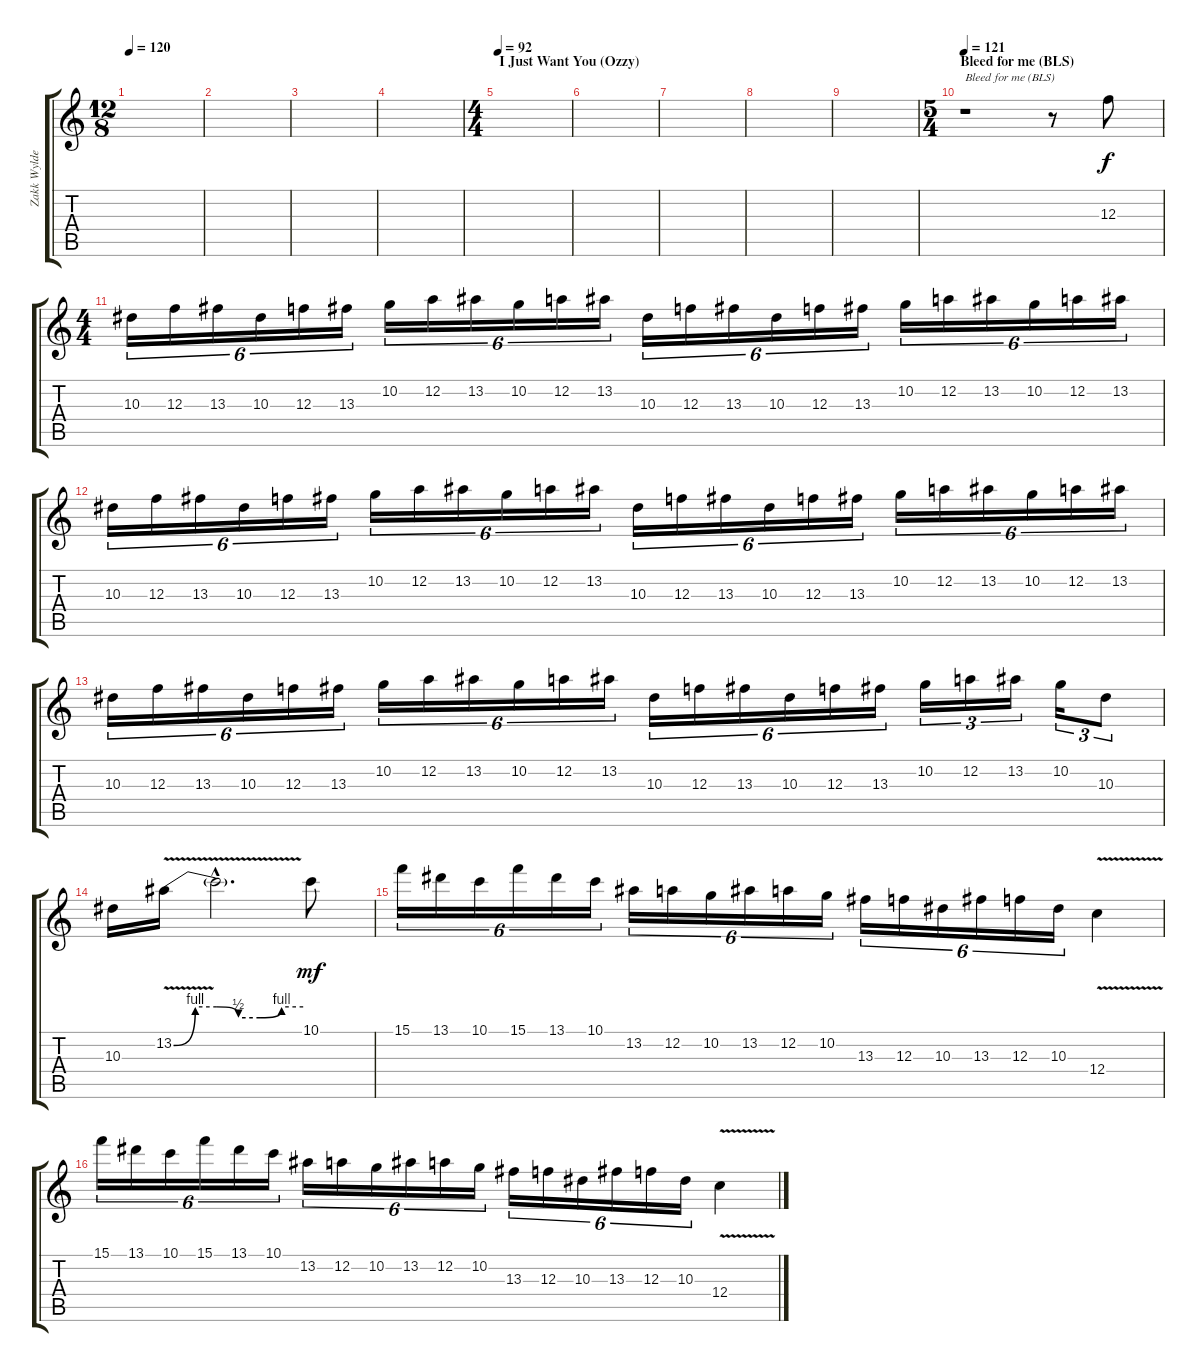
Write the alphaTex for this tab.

\track ("Zakk Wylde" "Zakk Wylde") {instrument overdrivenguitar}
\staff {score tabs}
\tuning (D4 A3 F3 C3 G2 C2) {hide}
\ts (12 8)
\tempo 120
\clef g2
\ks c
|
|
|
|
\ts (4 4)
\section ("" "I Just Want You (Ozzy)")
\tempo 92
|
|
|
|
|
\ts (5 4)
\section ("" "Bleed for me (BLS)")
\tempo 121
r.1{txt "Bleed for me (BLS)"} r.8 12.3.8 |
\ts (4 4)
10.3.16{tu (6 4)} 12.3.16{tu (6 4)} 13.3.16{tu (6 4)} 10.3.16{tu (6 4)} 12.3.16{tu (6 4)} 13.3.16{tu (6 4)} 10.2.16{tu (6 4)} 12.2.16{tu (6 4)} 13.2.16{tu (6 4)} 10.2.16{tu (6 4)} 12.2.16{tu (6 4)} 13.2.16{tu (6 4)} 10.3.16{tu (6 4)} 12.3.16{tu (6 4)} 13.3.16{tu (6 4)} 10.3.16{tu (6 4)} 12.3.16{tu (6 4)} 13.3.16{tu (6 4)} 10.2.16{tu (6 4)} 12.2.16{tu (6 4)} 13.2.16{tu (6 4)} 10.2.16{tu (6 4)} 12.2.16{tu (6 4)} 13.2.16{tu (6 4)} |
10.3.16{tu (6 4)} 12.3.16{tu (6 4)} 13.3.16{tu (6 4)} 10.3.16{tu (6 4)} 12.3.16{tu (6 4)} 13.3.16{tu (6 4)} 10.2.16{tu (6 4)} 12.2.16{tu (6 4)} 13.2.16{tu (6 4)} 10.2.16{tu (6 4)} 12.2.16{tu (6 4)} 13.2.16{tu (6 4)} 10.3.16{tu (6 4)} 12.3.16{tu (6 4)} 13.3.16{tu (6 4)} 10.3.16{tu (6 4)} 12.3.16{tu (6 4)} 13.3.16{tu (6 4)} 10.2.16{tu (6 4)} 12.2.16{tu (6 4)} 13.2.16{tu (6 4)} 10.2.16{tu (6 4)} 12.2.16{tu (6 4)} 13.2.16{tu (6 4)} |
10.3.16{tu (6 4)} 12.3.16{tu (6 4)} 13.3.16{tu (6 4)} 10.3.16{tu (6 4)} 12.3.16{tu (6 4)} 13.3.16{tu (6 4)} 10.2.16{tu (6 4)} 12.2.16{tu (6 4)} 13.2.16{tu (6 4)} 10.2.16{tu (6 4)} 12.2.16{tu (6 4)} 13.2.16{tu (6 4)} 10.3.16{tu (6 4)} 12.3.16{tu (6 4)} 13.3.16{tu (6 4)} 10.3.16{tu (6 4)} 12.3.16{tu (6 4)} 13.3.16{tu (6 4)} 10.2.16{tu (3 2)} 12.2.16{tu (3 2)} 13.2.16{tu (3 2)} 10.2.16{tu (3 2)} 10.3.8{tu (3 2)} |
10.3.16 13.2{be (custom 0 0 10 4 20 4 30 2 40 2 50 4 60 4) v}.16 13.2{hac t}.2{d dy f} 10.1.8{dy mf} |
15.1.16{tu (6 4)} 13.1.16{tu (6 4)} 10.1.16{tu (6 4)} 15.1.16{tu (6 4)} 13.1.16{tu (6 4)} 10.1.16{tu (6 4)} 13.2.16{tu (6 4)} 12.2.16{tu (6 4)} 10.2.16{tu (6 4)} 13.2.16{tu (6 4)} 12.2.16{tu (6 4)} 10.2.16{tu (6 4)} 13.3.16{tu (6 4)} 12.3.16{tu (6 4)} 10.3.16{tu (6 4)} 13.3.16{tu (6 4)} 12.3.16{tu (6 4)} 10.3.16{tu (6 4)} 12.4{v}.4 |
15.1.16{tu (6 4)} 13.1.16{tu (6 4)} 10.1.16{tu (6 4)} 15.1.16{tu (6 4)} 13.1.16{tu (6 4)} 10.1.16{tu (6 4)} 13.2.16{tu (6 4)} 12.2.16{tu (6 4)} 10.2.16{tu (6 4)} 13.2.16{tu (6 4)} 12.2.16{tu (6 4)} 10.2.16{tu (6 4)} 13.3.16{tu (6 4)} 12.3.16{tu (6 4)} 10.3.16{tu (6 4)} 13.3.16{tu (6 4)} 12.3.16{tu (6 4)} 10.3.16{tu (6 4)} 12.4{v}.4
